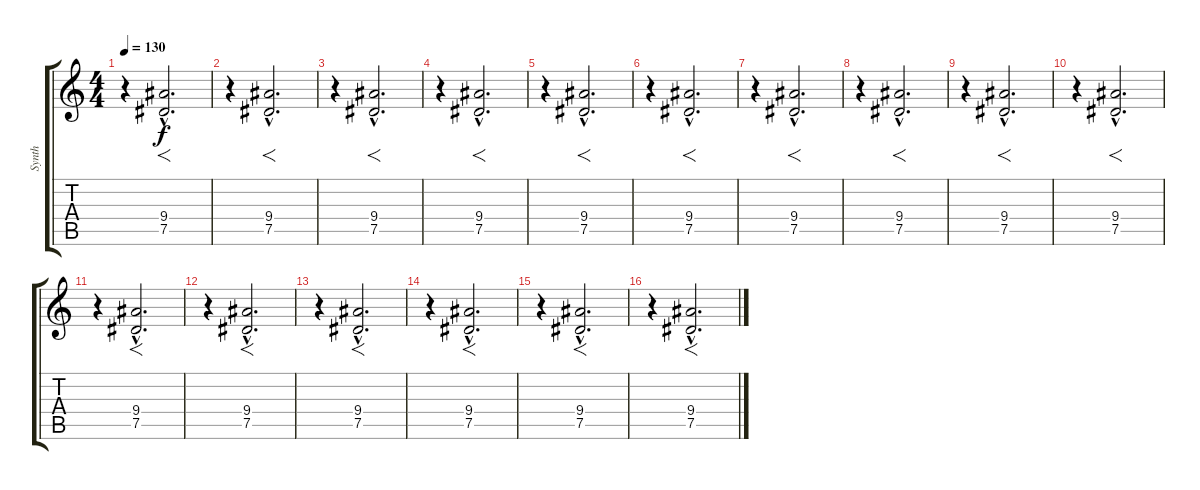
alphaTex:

\track ("Synth" "Synth") {instrument synthbass1}
\staff {score tabs}
\tuning (Eb4 Bb3 Gb3 Db3 Ab2 Eb2) {hide}
\ts (4 4)
\tempo 130
\clef g2
\ks c
r.4{dy f} (9.4{hac} 7.5{hac}).2{f d} |
r.4 (9.4{hac} 7.5{hac}).2{f d} |
r.4 (9.4{hac} 7.5{hac}).2{f d} |
r.4 (9.4{hac} 7.5{hac}).2{f d} |
r.4 (9.4{hac} 7.5{hac}).2{f d} |
r.4 (9.4{hac} 7.5{hac}).2{f d} |
r.4 (9.4{hac} 7.5{hac}).2{f d} |
r.4 (9.4{hac} 7.5{hac}).2{f d} |
r.4 (9.4{hac} 7.5{hac}).2{f d} |
r.4 (9.4{hac} 7.5{hac}).2{f d} |
r.4 (9.4{hac} 7.5{hac}).2{f d} |
r.4 (9.4{hac} 7.5{hac}).2{f d} |
r.4 (9.4{hac} 7.5{hac}).2{f d} |
r.4 (9.4{hac} 7.5{hac}).2{f d} |
r.4 (9.4{hac} 7.5{hac}).2{f d} |
r.4 (9.4{hac} 7.5{hac}).2{f d}
